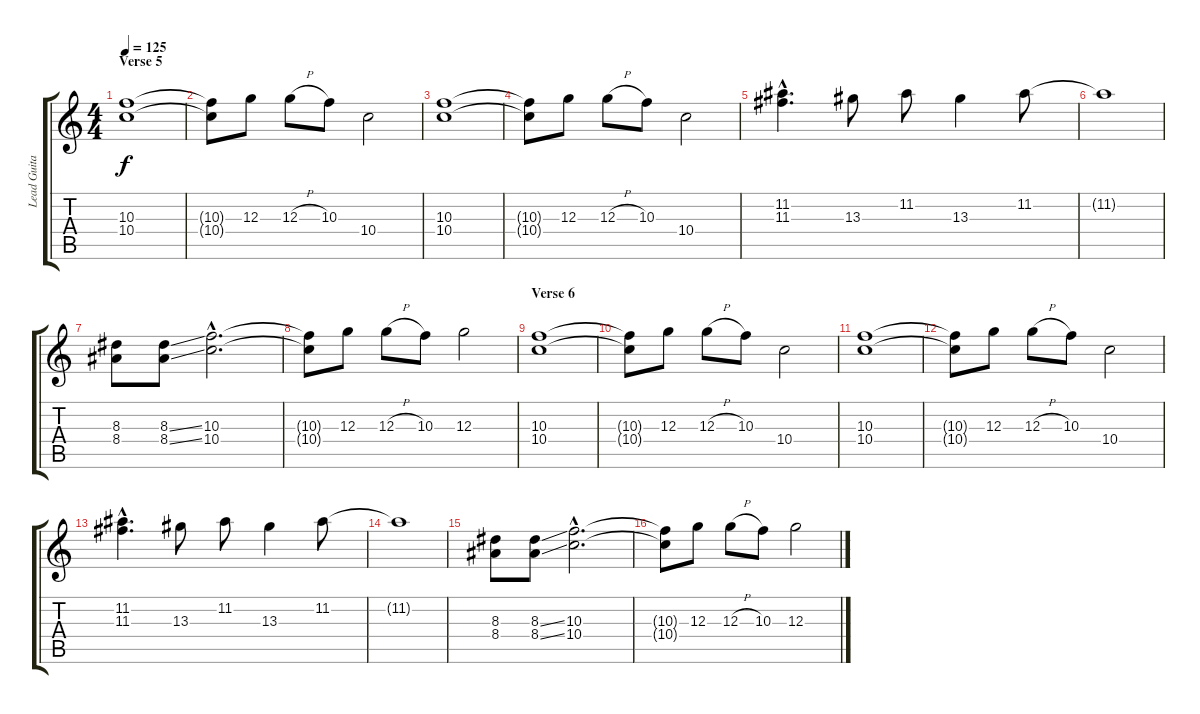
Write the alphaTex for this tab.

\track ("Lead Guitar (Ranaldo)" "Lead Guita") {instrument overdrivenguitar}
\staff {score tabs}
\tuning (E4 B3 G3 D3 A2 E2) {hide}
\ts (4 4)
\section ("" "Verse 5")
\tempo 125
\clef g2
\ks c
(10.3 10.4).1{dy f} |
(10.3{t} 10.4{t}).8 12.3.8 12.3{h}.8 10.3.8 10.4.2 |
(10.3 10.4).1 |
(10.3{t} 10.4{t}).8 12.3.8 12.3{h}.8 10.3.8 10.4.2 |
(11.2{hac} 11.3{hac}).4{d} 13.3.8 11.2.8 13.3.4 11.2.8 |
11.2{t}.1 |
(8.3 8.4).8 (8.3{ss} 8.4{ss}).8 (10.3{hac} 10.4{hac}).2{d} |
(10.3{t} 10.4{t}).8 12.3.8 12.3{h}.8 10.3.8 12.3.2 |
\section ("" "Verse 6")
(10.3 10.4).1 |
(10.3{t} 10.4{t}).8 12.3.8 12.3{h}.8 10.3.8 10.4.2 |
(10.3 10.4).1 |
(10.3{t} 10.4{t}).8 12.3.8 12.3{h}.8 10.3.8 10.4.2 |
(11.2{hac} 11.3{hac}).4{d} 13.3.8 11.2.8 13.3.4 11.2.8 |
11.2{t}.1 |
(8.3 8.4).8 (8.3{ss} 8.4{ss}).8 (10.3{hac} 10.4{hac}).2{d} |
(10.3{t} 10.4{t}).8 12.3.8 12.3{h}.8 10.3.8 12.3.2
